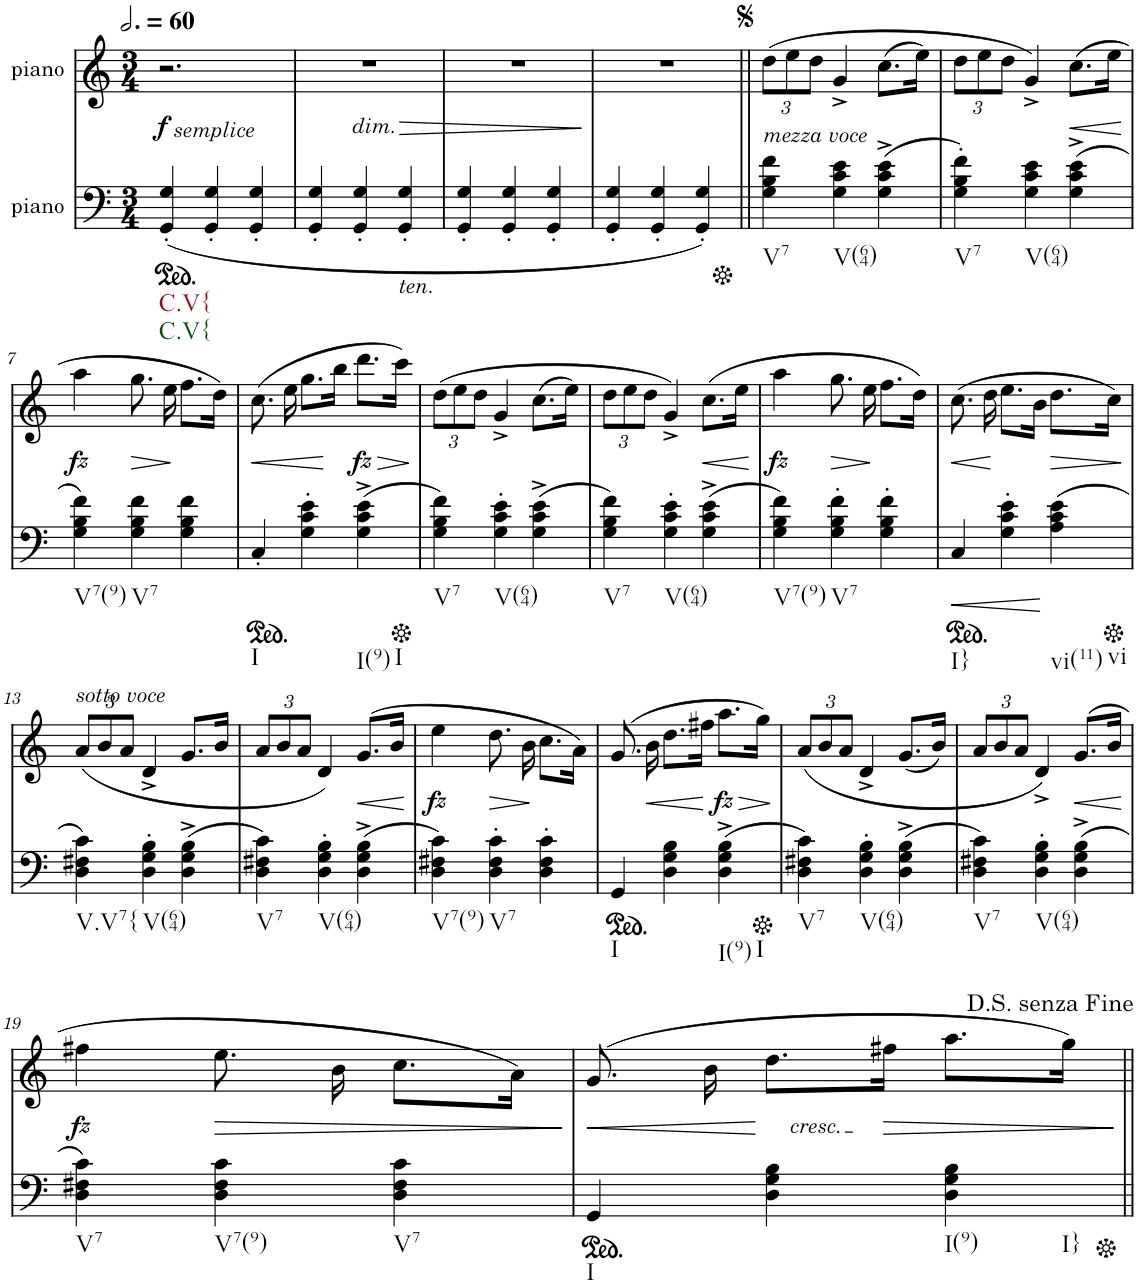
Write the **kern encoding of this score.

**kern	**dynam	**kern	**dynam
*part2	*part2	*part1	*part1
*staff2	*staff2	*staff1	*staff1
*I"piano	*	*I"piano	*
*I'Pno	*	*I'Pno	*
*clefF4	*	*clefG2	*
*k[]	*	*k[]	*
*M3/4	*	*M3/4	*
*MM180	*	*MM180	*
*ped	*	*	*
=1	=1	=1	=1
!	!	!LO:TX:b:i:t=semplice	!
!LO:TX:b:t=C.V{	!	!	!
!LO:TX:b:t=C.V{	!	!	!
!	!	!	!LO:DY:b
(4GG/' 4G/'	.	2.r	f
4GG/' 4G/'	.	.	.
4GG/' 4G/'	.	.	.
=2	=2	=2	=2
!	!	!LO:TX:b:i:t=dim.	!
!	!	!	!LO:HP:b
4GG/' 4G/'	.	2.r	>
4GG/' 4G/'	.	.	.
!LO:TX:b:i:t=ten.	!	!	!
4GG/' 4G/'	.	.	.
=3	=3	=3	=3
4GG/' 4G/'	.	2.r	.
4GG/' 4G/'	.	.	.
4GG/' 4G/'	.	.	.
.	.	.	]
=4	=4	=4	=4
4GG/' 4G/'	.	2.r	.
4GG/' 4G/'	.	.	.
4GG/' 4G/')	.	.	.
=5||	=5||	=5||	=5||
*Xped	*	*	*
*	*	*Xbrackettup	*
!	!	!LO:TX:b:i:t=mezza voce	!
!LO:TX:b:t=V7	!	!	!
4G\ 4B\ 4f\	.	(12dd\L	.
.	.	12ee\	.
.	.	12dd\J	.
!LO:TX:b:t=V(64)	!	!	!
4G\ 4c\ 4e\	.	4g^/	.
(4G\^ 4c\^ 4e\^	.	(8.cc\L	.
.	.	16ee\Jk)	.
=6	=6	=6	=6
!LO:TX:b:t=V7	!	!	!
4G\' 4B\' 4f\')	.	12dd\L	.
.	.	12ee\	.
.	.	12dd\J	.
!LO:TX:b:t=V(64)	!	!	!
4G\ 4c\ 4e\	.	4g^/)	.
!	!	!	!LO:HP:b
(4G\^ 4c\^ 4e\^	.	(8.cc\L	<
.	.	16ee\Jk	.
.	.	.	[
!!LO:LB:g=z
=7	=7	=7	=7
!LO:TX:b:t=V7(9)	!	!	!
!	!	!	!LO:DY:b
4G\ 4B\ 4f\)	.	4aa\	fz
!LO:TX:b:t=V7	!	!	!
!	!	!	!LO:HP:b
4G\ 4B\ 4f\	.	8.gg\	>
.	.	16ee\	.
4G\ 4B\ 4f\	.	8.ff\L	]
.	.	16dd\Jk)	.
=8	=8	=8	=8
*ped	*	*	*
!LO:TX:b:t=I	!	!	!
!	!	!	!LO:HP:b
4C'/	.	(8.cc\	<
.	.	16ee\	.
4G\' 4c\' 4e\'	.	8.gg\L	.
.	.	16bb\Jk	[
!LO:TX:b:t=I(9)	!	!	!
!LO:TX:b:t=I	!	!	!
!	!	!	!LO:HP:b
!	!	!	!LO:DY:n=1:b
(4G\^ 4c\^ 4e\^	.	8.ddd\L	> fz
.	.	16ccc\Jk)	.
.	.	.	]
=9	=9	=9	=9
*Xped	*	*	*
!LO:TX:b:t=V7	!	!	!
4G\ 4B\ 4f\)	.	(12dd\L	.
.	.	12ee\	.
.	.	12dd\J	.
!LO:TX:b:t=V(64)	!	!	!
4G\' 4c\' 4e\'	.	4g^/	.
(4G\^ 4c\^ 4e\^	.	(8.cc\L	.
.	.	16ee\Jk)	.
=10	=10	=10	=10
!LO:TX:b:t=V7	!	!	!
4G\ 4B\ 4f\)	.	12dd\L	.
.	.	12ee\	.
.	.	12dd\J	.
!LO:TX:b:t=V(64)	!	!	!
4G\' 4c\' 4e\'	.	4g^/)	.
!	!	!	!LO:HP:b
(4G\^ 4c\^ 4e\^	.	(8.cc\L	<
.	.	16ee\Jk	.
.	.	.	[
=11	=11	=11	=11
!LO:TX:b:t=V7(9)	!	!	!
!	!	!	!LO:DY:b
4G\ 4B\ 4f\)	.	4aa\	fz
!LO:TX:b:t=V7	!	!	!
!	!	!	!LO:HP:b
4G\' 4B\' 4f\'	.	8.gg\	>
.	.	16ee\	.
4G\' 4B\' 4f\'	.	8.ff\L	]
.	.	16dd\Jk)	.
=12	=12	=12	=12
!LO:TX:b:t=I}	!	!	!
!	!LO:HP:b	!	!LO:HP:b
4C/	<	(8.cc\	<
.	.	16dd\	.
*ped	*	*	*
4G\' 4c\' 4e\'	.	8.ee\L	[
.	.	16b\Jk	.
!LO:TX:b:t=vi(11)	!	!	!
!LO:TX:b:t=vi	!	!	!
!	!	!	!LO:HP:b
(4A\ 4c\ 4e\	[	8.dd\L	>
.	.	16cc\Jk)	.
.	.	.	]
!!LO:LB:g=z
=13	=13	=13	=13
*Xped	*	*	*
!	!	!LO:TX:b:i:t=sotto voce	!
!LO:TX:b:t=V.V7{	!	!	!
4D\ 4F#X\ 4c\)	.	(12a/L	.
.	.	12b/	.
.	.	12a/J	.
!LO:TX:b:t=V(64)	!	!	!
4D\' 4G\' 4B\'	.	4d^/	.
(4D\^ 4G\^ 4B\^	.	8.g/L	.
.	.	16b/Jk	.
=14	=14	=14	=14
!LO:TX:b:t=V7	!	!	!
4D\ 4F#X\ 4c\)	.	12a/L	.
.	.	12b/	.
.	.	12a/J	.
!LO:TX:b:t=V(64)	!	!	!
4D\' 4G\' 4B\'	.	4d/)	.
!	!	!	!LO:HP:b
(4D\^ 4G\^ 4B\^	.	(8.g/L	<
.	.	16b/Jk	.
.	.	.	[
=15	=15	=15	=15
!LO:TX:b:t=V7(9)	!	!	!
!	!	!	!LO:DY:b
4D\ 4F#X\ 4c\)	.	4ee\	fz
!LO:TX:b:t=V7	!	!	!
!	!	!	!LO:HP:b
4D\' 4F#\' 4c\'	.	8.dd\	>
.	.	16b\	.
4D\' 4F#\' 4c\'	.	8.cc\L	]
.	.	16a\Jk)	.
=16	=16	=16	=16
*ped	*	*	*
!LO:TX:b:t=I	!	!	!
4GG/	.	(8.g/	.
!	!	!	!LO:HP:b
.	.	16b\	<
4D\ 4G\ 4B\	.	8.dd\L	.
.	.	16ff#X\Jk	.
!LO:TX:b:t=I(9)	!	!	!
!LO:TX:b:t=I	!	!	!
!	!	!	!LO:HP:n=1:b
!	!	!	!LO:DY:n=1:b
(4D\^ 4G\^ 4B\^	.	8.aa\L	[ > fz
.	.	16gg\Jk)	.
.	.	.	]
=17	=17	=17	=17
*Xped	*	*	*
!LO:TX:b:t=V7	!	!	!
4D\ 4F#X\ 4c\)	.	(12a/L	.
.	.	12b/	.
.	.	12a/J	.
!LO:TX:b:t=V(64)	!	!	!
4D\' 4G\' 4B\'	.	4d^/	.
(4D\^ 4G\^ 4B\^	.	(8.g/L	.
.	.	16b/Jk)	.
=18	=18	=18	=18
!LO:TX:b:t=V7	!	!	!
4D\ 4F#X\ 4c\)	.	12a/L	.
.	.	12b/	.
.	.	12a/J	.
!LO:TX:b:t=V(64)	!	!	!
4D\' 4G\' 4B\'	.	4d^/)	.
!	!	!	!LO:HP:b
(4D\^ 4G\^ 4B\^	.	(8.g/L	<
.	.	16b/Jk	.
.	.	.	[
!!LO:LB:g=z
=19	=19	=19	=19
!LO:TX:b:t=V7	!	!	!
!	!	!	!LO:DY:b
4D\ 4F#X\ 4c\)	.	4ff#X\	fz
!LO:TX:b:t=V7(9)	!	!	!
!	!	!	!LO:HP:b
4D\ 4F#\ 4c\	.	8.ee\	>
.	.	16b\	.
!LO:TX:b:t=V7	!	!	!
4D\ 4F#\ 4c\	.	8.cc\L	.
.	.	16a\Jk)	.
.	.	.	]
=20	=20	=20	=20
*ped	*	*	*
!LO:TX:b:t=I	!	!	!
!	!	!	!LO:HP:b
4GG/	.	(8.g/	<
.	.	16b\	.
!	!	!LO:TX:b:i:t=cresc.	!
4D\ 4G\ 4B\	.	8.dd\L	[
!	!	!	!LO:HP:b
.	.	16ff#X\Jk	>
!LO:TX:b:t=I(9)	!	!	!
!LO:TX:b:t=I}	!	!	!
4D\ 4G\ 4B\	.	8.aa\L	.
.	.	16gg\Jk)	.
.	.	.	]
!	!	!LO:TX:a:t=D.S. senza Fine	!
*Xped	*	*	*
=||	=||	=||	=||
*-	*-	*-	*-
